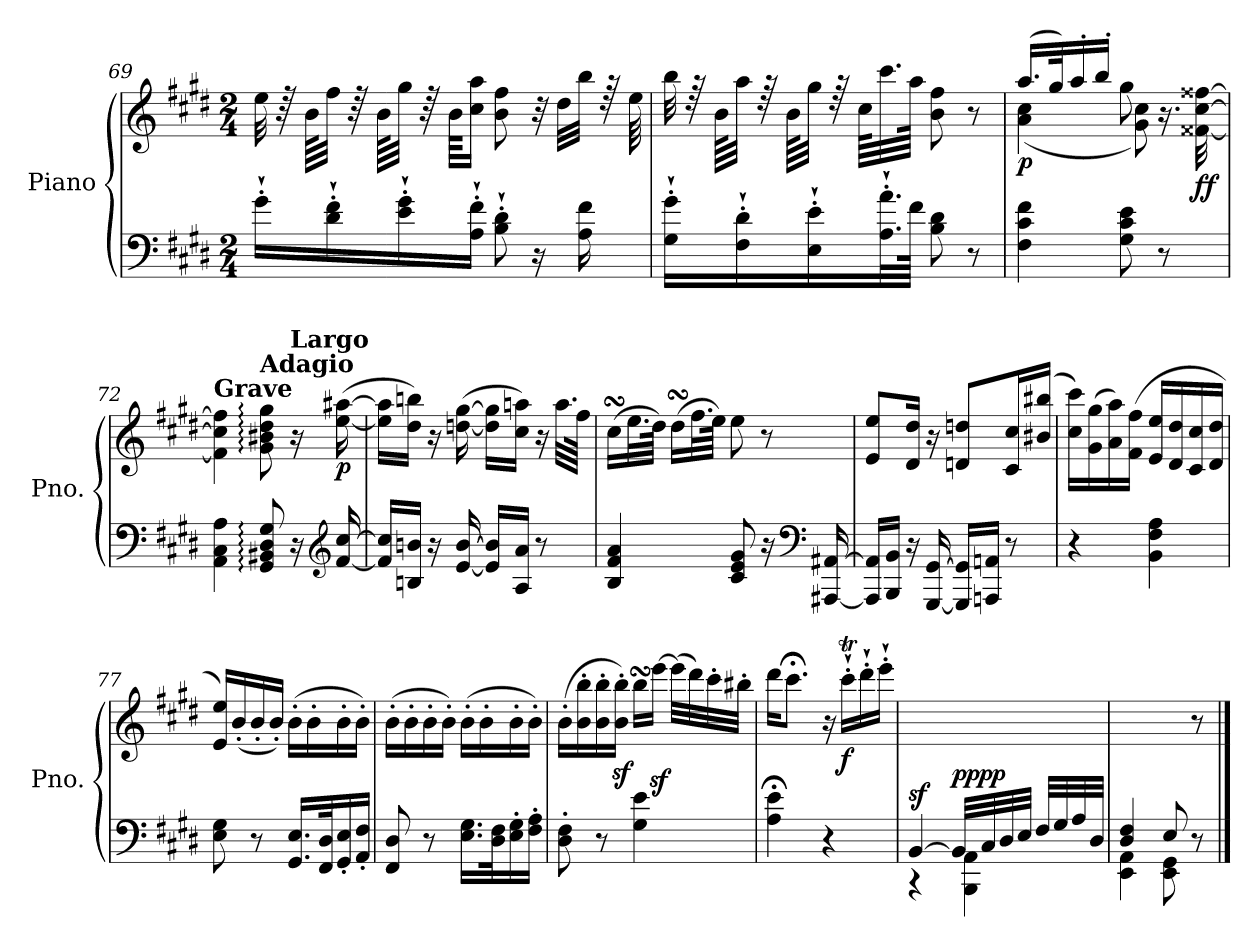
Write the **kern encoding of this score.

**kern	**kern	**dynam
*part1	*part1	*part1
*staff2	*staff1	*staff1/2
*I"Piano	*	*
*I'Pno.	*	*
*clefF4	*clefG2	*
*k[f#c#g#d#]	*k[f#c#g#d#]	*
*E:	*E:	*
*M2/4	*M2/4	*
=69	=69	=69
16g#'`\LL	32ee\	.
.	64rdd	.
.	64b\KLLL	.
16d#\'` 16f#\'`	32ff#\JJJ	.
.	64rdd	.
.	64b\KLLL	.
16e\'` 16g#\'`	32gg#\JJJ	.
.	64rdd	.
.	64b\KKLL	.
16A\'` 16f#\'`JJ	16cc#\ 16aa\JJ	.
8B\'` 8d#\'`	8b\ 8ff#\	.
16r	32r	.
.	32dd#\LLL	.
16A\ 16f#\	32bb\JJJ	.
.	64rff	.
.	64ee\	.
=70	=70	=70
16G#\'` 16g#\'`LL	32bb\	.
.	64rff	.
.	64b\KLLL	.
16F#\'` 16d#\'`	32aa\JJJ	.
.	64rff	.
.	64b\KLLL	.
16E\'` 16e\'`	32gg#\JJJ	.
.	64rff	.
.	64cc#\KLLL	.
32.A\'` 32.a\'`L	32.ccc#\	.
64f#\JJJk	64aa\JJJk	.
8B\ 8d#\	8b\ 8ff#\	.
8r	8r	.
!!LO:LB:g=z
=71	=71	=71
*	*^	*
!	!	!	!LO:DY:b
4F#\ 4c#\ 4f#\	(>16.aa/LL	(<4a\ 4cc#\	p
.	32gg#/K)	.	.
.	16aa'/	.	.
.	16bb'/JJ	.	.
8G#\ 8c#\ 8e\	8gg#\	8g#\ 8cc#\)	.
8r	16.r	8ryy	.
!	!	!	!LO:DY:b
.	[32f##X\ [32cc#\ [32ff##X\	.	ff
*	*v	*v	*
=72	=72	=72
!	!LO:TX:a:B:t=Grave	!
4AA\ 4C#\ 4A\	4f##\] 4cc#\] 4ff##\]	.
!	!LO:TX:a:B:t=Adagio	!
8GG#/: 8BB#X/: 8D#/: 8G#/:	8g#\: 8b#X\: 8dd#\: 8gg#\:	.
!	!LO:TX:a:B:t=Largo	!
16r	16r	.
*clefG2	*	*
!	!	!LO:DY:b
[16f#/ [16cc#/	(>[16ee\ [16aa#X\	p
=73	=73	=73
16f#/] 16cc#/]LL	16ee\] 16aa#\]LL	.
16Bn/ 16bn/JJ	16dd#\ 16bbn\JJ)	.
16r	16r	.
[16e/ [16b/	(>[16ddn\ [16gg#\	.
16e/] 16b/]LL	16dd\] 16gg#\]LL	.
16A/ 16a/JJ	16cc#\ 16aan\JJ)	.
8r	16r	.
.	32.aa\LLL	.
.	64ff#\JJJk	.
=74	=74	=74
4B/ 4f#/ 4a/	(>16cc#sSSS\LL	.
.	32.ee\L	.
.	64dd#\JJJk)	.
.	(>16dd#sSsS\LL	.
.	32.ff#\L	.
.	64ee\JJJk)	.
8c#/ 8e/ 8g#/	8ee\	.
16r	8r	.
*clefF4	*	*
[16AAA#X/ [16AA#X/	.	.
!!LO:LB:g=z
=75	=75	=75
16AAA#/] 16AA#/]LL	8e/ 8ee/L	.
16BBB/ 16BB/JJ	.	.
16r	16d#/ 16dd#/Jk	.
[16GGG#/ [16GG#/	16r	.
16GGG#/] 16GG#/]LL	8dn/ 8ddn/L	.
16AAAn/ 16AAn/JJ	.	.
8r	16c#/ 16cc#/L	.
.	(<16b#X/ 16bb#X/JJ	.
=76	=76	=76
4r	16cc#\ 16ccc#\LL)	.
.	(>16g#\ 16gg#\	.
.	16a\ 16aa\)	.
.	(>16f#\ 16ff#\JJ	.
4BB\ 4F#\ 4A\	16e/ 16ee/LL	.
.	16d#/ 16dd#/	.
.	16c#/ 16cc#/	.
.	16d#/ 16dd#/JJ	.
=77	=77	=77
8E\ 8G#\	16e/ 16ee/LL)	.
.	(<16b'/	.
8r	16b'/	.
.	16b'/JJ)	.
16.GG#/ 16.E/LL	(>16b'\LL	.
.	16b'\	.
32FF#/ 32D#/K	.	.
16GG#/' 16E/'	16b'\	.
16AA/' 16F#/'JJ	16b'\JJ)	.
=78	=78	=78
8FF#/ 8D#/	(>16b'\LL	.
.	16b'\	.
8r	16b'\	.
.	16b'\JJ)	.
16.E\ 16.G#\LL	(>16b'\LL	.
.	16b'\	.
32D#\ 32F#\K	.	.
16E\' 16G#\'	16b'\	.
16F#\' 16A\'JJ	16b'\JJ)	.
!!LO:LB:g=z
=79	=79	=79
8D#\' 8F#\'	(>16b'\LL	.
.	16b\' 16bb\'	.
8r	16b\' 16bb\'	.
.	16b\z<' 16bb\z<'JJ)	.
4G#\ 4e\	16bbsSSS\LL	.
.	[16eeez<\JJ	.
.	(>32eee\LLL]	.
.	32ddd#\)	.
.	32ccc#'\	.
.	32bb#X'\JJJ	.
=80	=80	=80
4A\; 4e\;	16ddd#\KL	.
.	8.ccc#;<\J	.
4r	16r	.
!	!	!LO:DY:b
.	16ccc#T'`\LL	f
.	16ddd#'`\	.
.	16eee'`\JJ	.
=81	=81	=81
*^	*	*
!	!	!	!LO:DY:a=2
[4BB/	4rCC	2ryy	sf
!	!	!	!LO:DY:a=2
!	!	!	!LO:DY:n=1:b=2
32BB/LLL]	4BBB\ 4AA\	.	pp pp
32C#/	.	.	.
32D#/	.	.	.
32E/JJJ	.	.	.
32F#/LLL	.	.	.
32G#/	.	.	.
32A/	.	.	.
32D#/JJJ	.	.	.
=82	=82	=82	=82
4D#/ 4F#/	4EE\ 4AA\	4.ryy	.
8E/	8EE\ 8GG#\	.	.
8ryy	8r	8r	.
*v	*v	*	*
==	==	==
*-	*-	*-
